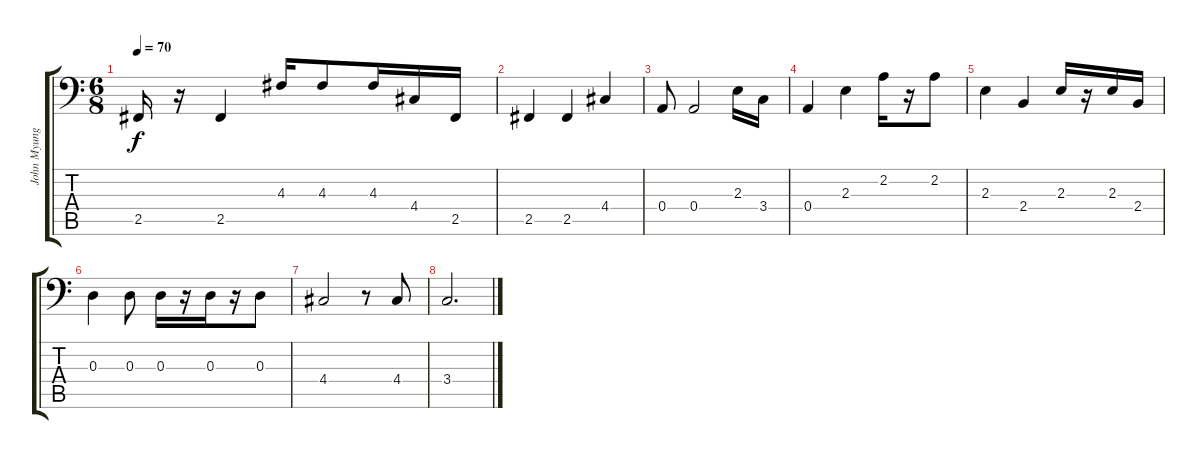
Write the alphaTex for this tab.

\track ("John Myung" "John Myung") {instrument electricbassfinger}
\staff {score tabs}
\tuning (C3 G2 D2 A1 E1 B0) {hide}
\ts (6 8)
\tempo 70
\clef f4
\ks c
2.5.16{dy f} r.16 2.5.4 4.3.16 4.3.8 4.3.16 4.4.16 2.5.16 |
2.5.4 2.5.4 4.4.4 |
0.4.8 0.4.2 2.3.16 3.4.16 |
0.4.4 2.3.4 2.2.16 r.16 2.2.8 |
2.3.4 2.4.4 2.3.16 r.16 2.3.16 2.4.16 |
0.3.4 0.3.8 0.3.16 r.16 0.3.16 r.16 0.3.8 |
4.4.2 r.8 4.4.8 |
3.4.2{d}
